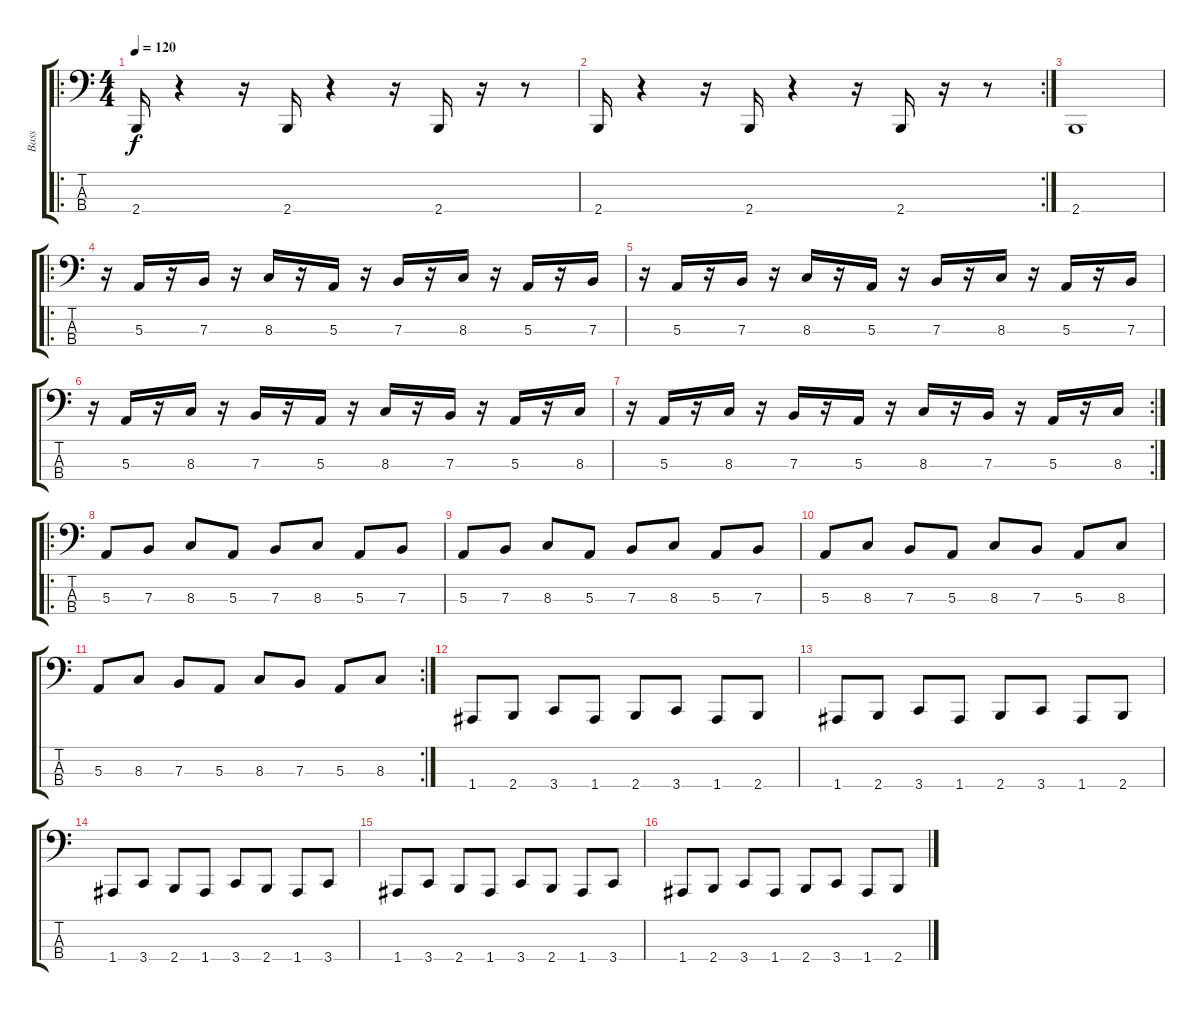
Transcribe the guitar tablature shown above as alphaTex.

\track ("Bass" "Bass") {instrument electricbassfinger}
\staff {score tabs}
\tuning (D2 A1 E1 A0) {hide}
\ro
\ts (4 4)
\tempo 120
\clef f4
\ks c
2.4.16{dy f} r.4 r.16 2.4.16 r.4 r.16 2.4.16 r.16 r.8 |
\rc 2
2.4.16 r.4 r.16 2.4.16 r.4 r.16 2.4.16 r.16 r.8 |
2.4.1 |
\ro
r.16 5.3.16 r.16 7.3.16 r.16 8.3.16 r.16 5.3.16 r.16 7.3.16 r.16 8.3.16 r.16 5.3.16 r.16 7.3.16 |
r.16 5.3.16 r.16 7.3.16 r.16 8.3.16 r.16 5.3.16 r.16 7.3.16 r.16 8.3.16 r.16 5.3.16 r.16 7.3.16 |
r.16 5.3.16 r.16 8.3.16 r.16 7.3.16 r.16 5.3.16 r.16 8.3.16 r.16 7.3.16 r.16 5.3.16 r.16 8.3.16 |
\rc 2
r.16 5.3.16 r.16 8.3.16 r.16 7.3.16 r.16 5.3.16 r.16 8.3.16 r.16 7.3.16 r.16 5.3.16 r.16 8.3.16 |
\ro
5.3.8 7.3.8 8.3.8 5.3.8 7.3.8 8.3.8 5.3.8 7.3.8 |
5.3.8 7.3.8 8.3.8 5.3.8 7.3.8 8.3.8 5.3.8 7.3.8 |
5.3.8 8.3.8 7.3.8 5.3.8 8.3.8 7.3.8 5.3.8 8.3.8 |
\rc 2
5.3.8 8.3.8 7.3.8 5.3.8 8.3.8 7.3.8 5.3.8 8.3.8 |
1.4.8 2.4.8 3.4.8 1.4.8 2.4.8 3.4.8 1.4.8 2.4.8 |
1.4.8 2.4.8 3.4.8 1.4.8 2.4.8 3.4.8 1.4.8 2.4.8 |
1.4.8 3.4.8 2.4.8 1.4.8 3.4.8 2.4.8 1.4.8 3.4.8 |
1.4.8 3.4.8 2.4.8 1.4.8 3.4.8 2.4.8 1.4.8 3.4.8 |
1.4.8 2.4.8 3.4.8 1.4.8 2.4.8 3.4.8 1.4.8 2.4.8
